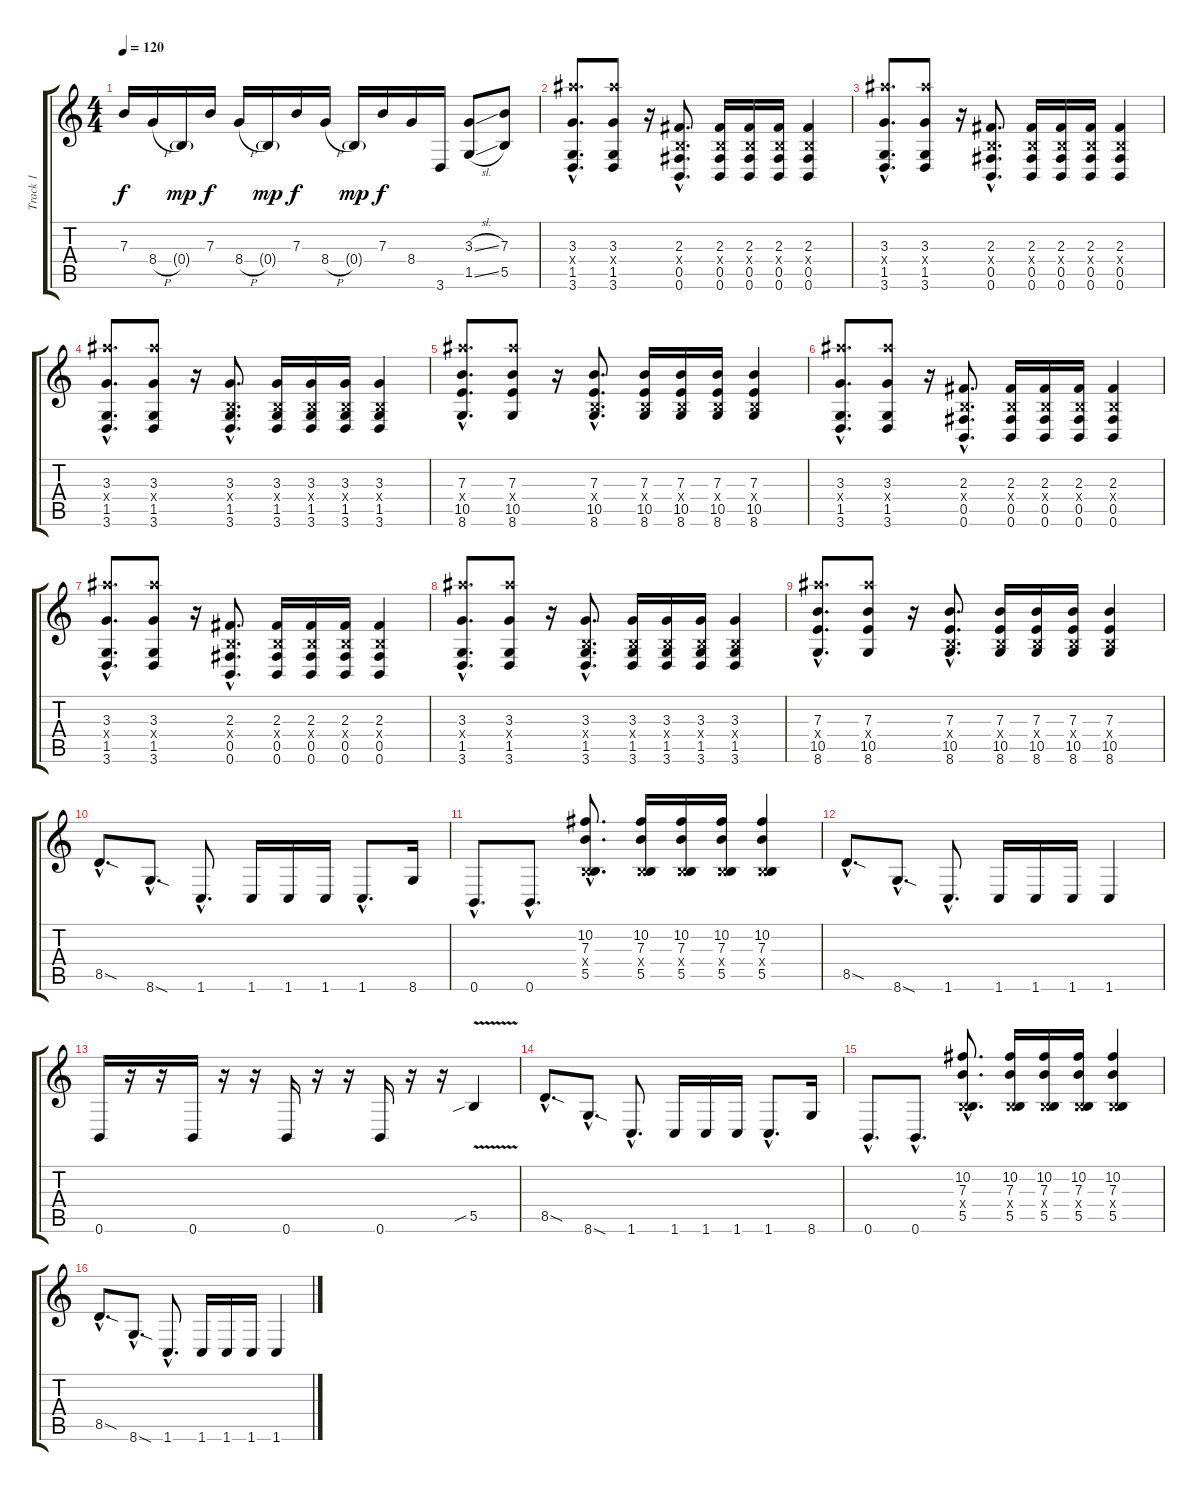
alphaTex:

\track ("Track 1" "Track 1") {instrument distortionguitar}
\staff {score tabs}
\tuning (Db4 Ab3 E3 B2 Gb2 B1) {hide}
\ts (4 4)
\tempo 120
\clef g2
\ks c
7.3.16{dy f} 8.4{h}.16 0.4{g}.16{dy mp} 7.3.16{dy f} 8.4{h}.16 0.4{g}.16{dy mp} 7.3.16{dy f} 8.4{h}.16 0.4{g}.16{dy mp} 7.3.16{dy f} 8.4.16 3.6.16 (3.3{sl} 1.5{sl}).8 (7.3 5.5).8 |
(3.3{hac} 23.4{hac x} 1.5{hac} 3.6{hac}).8{d} (3.3 23.4{x} 1.5 3.6).8 r.16 (2.3{hac} 0.4{hac x} 0.5{hac} 0.6{hac}).8{d} (2.3 0.4{x} 0.5 0.6).16 (2.3 0.4{x} 0.5 0.6).16 (2.3 0.4{x} 0.5 0.6).16 (2.3 0.4{x} 0.5 0.6).4 |
(3.3{hac} 23.4{hac x} 1.5{hac} 3.6{hac}).8{d} (3.3 23.4{x} 1.5 3.6).8 r.16 (2.3{hac} 0.4{hac x} 0.5{hac} 0.6{hac}).8{d} (2.3 0.4{x} 0.5 0.6).16 (2.3 0.4{x} 0.5 0.6).16 (2.3 0.4{x} 0.5 0.6).16 (2.3 0.4{x} 0.5 0.6).4 |
(3.3{hac} 23.4{hac x} 1.5{hac} 3.6{hac}).8{d} (3.3 23.4{x} 1.5 3.6).8 r.16 (3.3{hac} 0.4{hac x} 1.5{hac} 3.6{hac}).8{d} (3.3 0.4{x} 1.5 3.6).16 (3.3 0.4{x} 1.5 3.6).16 (3.3 0.4{x} 1.5 3.6).16 (3.3 0.4{x} 1.5 3.6).4 |
(7.3{hac} 23.4{hac x} 10.5{hac} 8.6{hac}).8{d} (7.3 23.4{x} 10.5 8.6).8 r.16 (7.3{hac} 0.4{hac x} 10.5{hac} 8.6{hac}).8{d} (7.3 0.4{x} 10.5 8.6).16 (7.3 0.4{x} 10.5 8.6).16 (7.3 0.4{x} 10.5 8.6).16 (7.3 0.4{x} 10.5 8.6).4 |
(3.3{hac} 23.4{hac x} 1.5{hac} 3.6{hac}).8{d} (3.3 23.4{x} 1.5 3.6).8 r.16 (2.3{hac} 0.4{hac x} 0.5{hac} 0.6{hac}).8{d} (2.3 0.4{x} 0.5 0.6).16 (2.3 0.4{x} 0.5 0.6).16 (2.3 0.4{x} 0.5 0.6).16 (2.3 0.4{x} 0.5 0.6).4 |
(3.3{hac} 23.4{hac x} 1.5{hac} 3.6{hac}).8{d} (3.3 23.4{x} 1.5 3.6).8 r.16 (2.3{hac} 0.4{hac x} 0.5{hac} 0.6{hac}).8{d} (2.3 0.4{x} 0.5 0.6).16 (2.3 0.4{x} 0.5 0.6).16 (2.3 0.4{x} 0.5 0.6).16 (2.3 0.4{x} 0.5 0.6).4 |
(3.3{hac} 23.4{hac x} 1.5{hac} 3.6{hac}).8{d} (3.3 23.4{x} 1.5 3.6).8 r.16 (3.3{hac} 0.4{hac x} 1.5{hac} 3.6{hac}).8{d} (3.3 0.4{x} 1.5 3.6).16 (3.3 0.4{x} 1.5 3.6).16 (3.3 0.4{x} 1.5 3.6).16 (3.3 0.4{x} 1.5 3.6).4 |
(7.3{hac} 23.4{hac x} 10.5{hac} 8.6{hac}).8{d} (7.3 23.4{x} 10.5 8.6).8 r.16 (7.3{hac} 0.4{hac x} 10.5{hac} 8.6{hac}).8{d} (7.3 0.4{x} 10.5 8.6).16 (7.3 0.4{x} 10.5 8.6).16 (7.3 0.4{x} 10.5 8.6).16 (7.3 0.4{x} 10.5 8.6).4 |
8.5{sod hac}.8{d} 8.6{sod hac}.8{d} 1.6{hac}.8{d} 1.6.16 1.6.16 1.6.16 1.6{hac}.8{d} 8.6.16 |
0.6{hac}.8{d} 0.6{hac}.8{d} (10.2{hac} 7.3{hac} 0.4{hac x} 5.5{hac}).8{d} (10.2 7.3 0.4{x} 5.5).16 (10.2 7.3 0.4{x} 5.5).16 (10.2 7.3 0.4{x} 5.5).16 (10.2 7.3 0.4{x} 5.5).4 |
8.5{sod hac}.8{d} 8.6{sod hac}.8{d} 1.6{hac}.8{d} 1.6.16 1.6.16 1.6.16 1.6.4 |
0.6.16 r.16 r.16 0.6.16 r.16 r.16 0.6.16 r.16 r.16 0.6.16 r.16 r.16 5.5{v sib}.4 |
8.5{sod hac}.8{d} 8.6{sod hac}.8{d} 1.6{hac}.8{d} 1.6.16 1.6.16 1.6.16 1.6{hac}.8{d} 8.6.16 |
0.6{hac}.8{d} 0.6{hac}.8{d} (10.2{hac} 7.3{hac} 0.4{hac x} 5.5{hac}).8{d} (10.2 7.3 0.4{x} 5.5).16 (10.2 7.3 0.4{x} 5.5).16 (10.2 7.3 0.4{x} 5.5).16 (10.2 7.3 0.4{x} 5.5).4 |
8.5{sod hac}.8{d} 8.6{sod hac}.8{d} 1.6{hac}.8{d} 1.6.16 1.6.16 1.6.16 1.6.4
